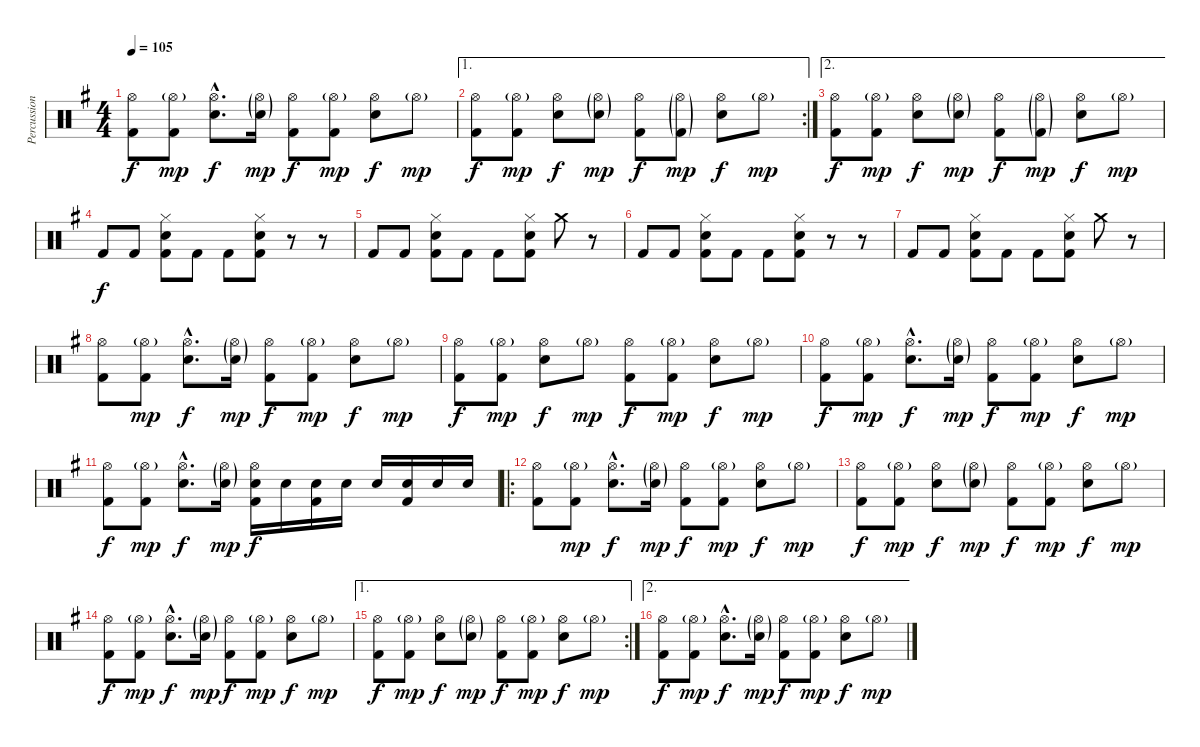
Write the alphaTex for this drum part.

\track ("Percussion" "Percussion") {instrument percussion}
\staff {score}
\articulation defaults
\ts (4 4)
\tempo 105
\clef neutral
\ks g
("Hi-Hat (open)" "Kick (hit) 2").8{dy f} ("Hi-Hat (open)"{g} "Kick (hit) 2").8{dy mp} ("Hi-Hat (open)"{hac} "Electric Snare (hit)"{hac}).8{d dy f} ("Hi-Hat (open)"{g} "Electric Snare (hit)"{g}).16{dy mp} ("Hi-Hat (open)" "Kick (hit) 2").8{dy f} ("Hi-Hat (open)"{g} "Kick (hit) 2").8{dy mp} ("Hi-Hat (open)" "Electric Snare (hit)").8{dy f} "Hi-Hat (open)"{g}.8{dy mp} |
\ae 1
\rc 2
("Hi-Hat (open)" "Kick (hit) 2").8{dy f} ("Hi-Hat (open)"{g} "Kick (hit) 2").8{dy mp} ("Hi-Hat (open)" "Electric Snare (hit)").8{dy f} ("Hi-Hat (open)"{g} "Electric Snare (hit)"{g}).8{dy mp} ("Hi-Hat (open)" "Kick (hit) 2").8{dy f} ("Hi-Hat (open)"{g} "Kick (hit) 2"{g}).8{dy mp} ("Hi-Hat (open)" "Electric Snare (hit)").8{dy f} "Hi-Hat (open)"{g}.8{dy mp} |
\ae 2
("Hi-Hat (open)" "Kick (hit) 2").8{dy f} ("Hi-Hat (open)"{g} "Kick (hit) 2").8{dy mp} ("Hi-Hat (open)" "Electric Snare (hit)").8{dy f} ("Hi-Hat (open)"{g} "Electric Snare (hit)"{g}).8{dy mp} ("Hi-Hat (open)" "Kick (hit) 2").8{dy f} ("Hi-Hat (open)"{g} "Kick (hit) 2"{g}).8{dy mp} ("Hi-Hat (open)" "Electric Snare (hit)").8{dy f} "Hi-Hat (open)"{g}.8{dy mp} |
"Kick (hit) 2".8{dy f} "Kick (hit) 2".8 ("Hi-Hat (closed)" "Electric Snare (hit)" "Kick (hit) 2").8 "Kick (hit) 2".8 "Kick (hit) 2".8 ("Hi-Hat (closed)" "Electric Snare (hit)" "Kick (hit) 2").8 r.8 r.8 |
"Kick (hit) 2".8 "Kick (hit) 2".8 ("Hi-Hat (closed)" "Electric Snare (hit)" "Kick (hit) 2").8 "Kick (hit) 2".8 "Kick (hit) 2".8 ("Hi-Hat (closed)" "Electric Snare (hit)" "Kick (hit) 2").8 "Crash medium (hit)".8 r.8 |
"Kick (hit) 2".8 "Kick (hit) 2".8 ("Hi-Hat (closed)" "Electric Snare (hit)" "Kick (hit) 2").8 "Kick (hit) 2".8 "Kick (hit) 2".8 ("Hi-Hat (closed)" "Electric Snare (hit)" "Kick (hit) 2").8 r.8 r.8 |
"Kick (hit) 2".8 "Kick (hit) 2".8 ("Hi-Hat (closed)" "Electric Snare (hit)" "Kick (hit) 2").8 "Kick (hit) 2".8 "Kick (hit) 2".8 ("Hi-Hat (closed)" "Electric Snare (hit)" "Kick (hit) 2").8 "Crash medium (hit)".8 r.8 |
("Hi-Hat (open)" "Kick (hit) 2").8 ("Hi-Hat (open)"{g} "Kick (hit) 2").8{dy mp} ("Hi-Hat (open)"{hac} "Electric Snare (hit)"{hac}).8{d dy f} ("Hi-Hat (open)"{g} "Electric Snare (hit)"{g}).16{dy mp} ("Hi-Hat (open)" "Kick (hit) 2").8{dy f} ("Hi-Hat (open)"{g} "Kick (hit) 2").8{dy mp} ("Hi-Hat (open)" "Electric Snare (hit)").8{dy f} "Hi-Hat (open)"{g}.8{dy mp} |
("Hi-Hat (open)" "Kick (hit) 2").8{dy f} ("Hi-Hat (open)"{g} "Kick (hit) 2").8{dy mp} ("Hi-Hat (open)" "Electric Snare (hit)").8{dy f} "Hi-Hat (open)"{g}.8{dy mp} ("Hi-Hat (open)" "Kick (hit) 2").8{dy f} ("Hi-Hat (open)"{g} "Kick (hit) 2").8{dy mp} ("Hi-Hat (open)" "Electric Snare (hit)").8{dy f} "Hi-Hat (open)"{g}.8{dy mp} |
("Hi-Hat (open)" "Kick (hit) 2").8{dy f} ("Hi-Hat (open)"{g} "Kick (hit) 2").8{dy mp} ("Hi-Hat (open)"{hac} "Electric Snare (hit)"{hac}).8{d dy f} ("Hi-Hat (open)"{g} "Electric Snare (hit)"{g}).16{dy mp} ("Hi-Hat (open)" "Kick (hit) 2").8{dy f} ("Hi-Hat (open)"{g} "Kick (hit) 2").8{dy mp} ("Hi-Hat (open)" "Electric Snare (hit)").8{dy f} "Hi-Hat (open)"{g}.8{dy mp} |
("Hi-Hat (open)" "Kick (hit) 2").8{dy f} ("Hi-Hat (open)"{g} "Kick (hit) 2").8{dy mp} ("Hi-Hat (open)"{hac} "Electric Snare (hit)"{hac}).8{d dy f} ("Hi-Hat (open)"{g} "Electric Snare (hit)"{g}).16{dy mp} ("Hi-Hat (open)" "Electric Snare (hit)" "Kick (hit) 2").16{dy f} "Electric Snare (hit)".16 ("Electric Snare (hit)" "Kick (hit) 2").16 "Electric Snare (hit)".16 "Electric Snare (hit)".16 ("Electric Snare (hit)" "Kick (hit) 2").16 "Electric Snare (hit)".16 "Electric Snare (hit)".16 |
\ro
("Hi-Hat (open)" "Kick (hit) 2").8 ("Hi-Hat (open)"{g} "Kick (hit) 2").8{dy mp} ("Hi-Hat (open)"{hac} "Electric Snare (hit)"{hac}).8{d dy f} ("Hi-Hat (open)"{g} "Electric Snare (hit)"{g}).16{dy mp} ("Hi-Hat (open)" "Kick (hit) 2").8{dy f} ("Hi-Hat (open)"{g} "Kick (hit) 2").8{dy mp} ("Hi-Hat (open)" "Electric Snare (hit)").8{dy f} "Hi-Hat (open)"{g}.8{dy mp} |
("Hi-Hat (open)" "Kick (hit) 2").8{dy f} ("Hi-Hat (open)"{g} "Kick (hit) 2").8{dy mp} ("Hi-Hat (open)" "Electric Snare (hit)").8{dy f} ("Hi-Hat (open)"{g} "Electric Snare (hit)"{g}).8{dy mp} ("Hi-Hat (open)" "Kick (hit) 2").8{dy f} ("Hi-Hat (open)"{g} "Kick (hit) 2").8{dy mp} ("Hi-Hat (open)" "Electric Snare (hit)").8{dy f} "Hi-Hat (open)"{g}.8{dy mp} |
("Hi-Hat (open)" "Kick (hit) 2").8{dy f} ("Hi-Hat (open)"{g} "Kick (hit) 2").8{dy mp} ("Hi-Hat (open)"{hac} "Electric Snare (hit)"{hac}).8{d dy f} ("Hi-Hat (open)"{g} "Electric Snare (hit)"{g}).16{dy mp} ("Hi-Hat (open)" "Kick (hit) 2").8{dy f} ("Hi-Hat (open)"{g} "Kick (hit) 2").8{dy mp} ("Hi-Hat (open)" "Electric Snare (hit)").8{dy f} "Hi-Hat (open)"{g}.8{dy mp} |
\ae 1
\rc 2
("Hi-Hat (open)" "Kick (hit) 2").8{dy f} ("Hi-Hat (open)"{g} "Kick (hit) 2").8{dy mp} ("Hi-Hat (open)" "Electric Snare (hit)").8{dy f} ("Hi-Hat (open)"{g} "Electric Snare (hit)"{g}).8{dy mp} ("Hi-Hat (open)" "Kick (hit) 2").8{dy f} ("Hi-Hat (open)"{g} "Kick (hit) 2").8{dy mp} ("Hi-Hat (open)" "Electric Snare (hit)").8{dy f} "Hi-Hat (open)"{g}.8{dy mp} |
\ae 2
("Hi-Hat (open)" "Kick (hit) 2").8{dy f} ("Hi-Hat (open)"{g} "Kick (hit) 2").8{dy mp} ("Hi-Hat (open)"{hac} "Electric Snare (hit)"{hac}).8{d dy f} ("Hi-Hat (open)"{g} "Electric Snare (hit)"{g}).16{dy mp} ("Hi-Hat (open)" "Kick (hit) 2").8{dy f} ("Hi-Hat (open)"{g} "Kick (hit) 2").8{dy mp} ("Hi-Hat (open)" "Electric Snare (hit)").8{dy f} "Hi-Hat (open)"{g}.8{dy mp}
